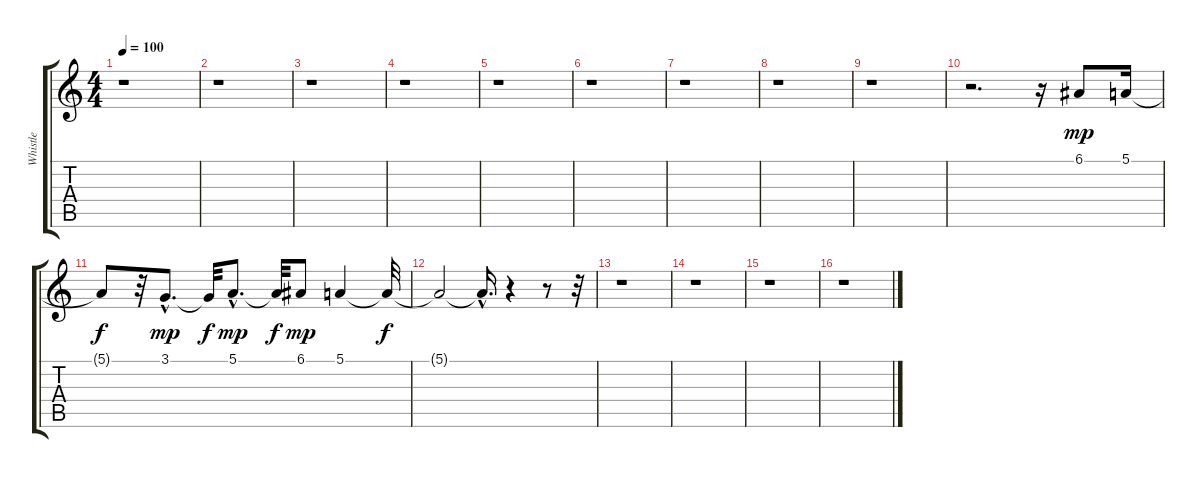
\track ("Whistle" "Whistle") {instrument whistle}
\staff {score tabs}
\tuning (E4 B3 G3 D3 A2 E2) {hide}
\ts (4 4)
\tempo 100
\clef g2
\ks c
r.1{dy f} |
r.1 |
r.1 |
r.1 |
r.1 |
r.1 |
r.1 |
r.1 |
r.1 |
r.2{d} r.16 6.1.8{dy mp} 5.1.16 |
5.1{t}.8{dy f} r.32 3.1{hac}.8{d dy mp} 3.1{t}.32{dy f} 5.1{hac}.8{d dy mp} 5.1{t}.32{dy f} 6.1.8{dy mp} 5.1.4 5.1{t}.32{dy f} |
5.1{t}.2 5.1{hac t}.16{d} r.4 r.8 r.32 |
r.1 |
r.1 |
r.1 |
r.1
